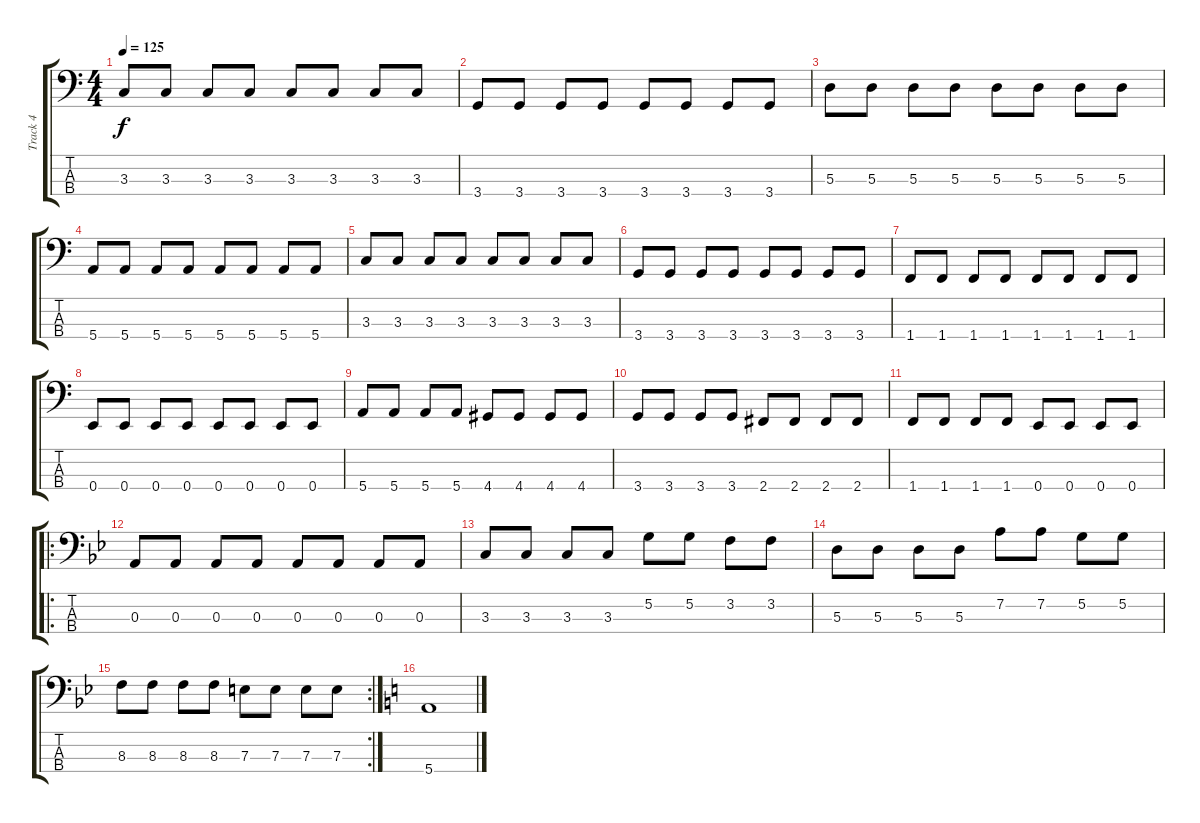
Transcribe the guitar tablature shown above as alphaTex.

\track ("Track 4" "Track 4") {instrument electricbasspick}
\staff {score tabs}
\tuning (G2 D2 A1 E1) {hide}
\ts (4 4)
\tempo 125
\clef f4
\ks c
3.3.8{dy f} 3.3.8 3.3.8 3.3.8 3.3.8 3.3.8 3.3.8 3.3.8 |
3.4.8 3.4.8 3.4.8 3.4.8 3.4.8 3.4.8 3.4.8 3.4.8 |
5.3.8 5.3.8 5.3.8 5.3.8 5.3.8 5.3.8 5.3.8 5.3.8 |
5.4.8 5.4.8 5.4.8 5.4.8 5.4.8 5.4.8 5.4.8 5.4.8 |
3.3.8 3.3.8 3.3.8 3.3.8 3.3.8 3.3.8 3.3.8 3.3.8 |
3.4.8 3.4.8 3.4.8 3.4.8 3.4.8 3.4.8 3.4.8 3.4.8 |
1.4.8 1.4.8 1.4.8 1.4.8 1.4.8 1.4.8 1.4.8 1.4.8 |
0.4.8 0.4.8 0.4.8 0.4.8 0.4.8 0.4.8 0.4.8 0.4.8 |
5.4.8 5.4.8 5.4.8 5.4.8 4.4.8 4.4.8 4.4.8 4.4.8 |
3.4.8 3.4.8 3.4.8 3.4.8 2.4.8 2.4.8 2.4.8 2.4.8 |
1.4.8 1.4.8 1.4.8 1.4.8 0.4.8 0.4.8 0.4.8 0.4.8 |
\ro
\ks bb
0.3.8 0.3.8 0.3.8 0.3.8 0.3.8 0.3.8 0.3.8 0.3.8 |
3.3.8 3.3.8 3.3.8 3.3.8 5.2.8 5.2.8 3.2.8 3.2.8 |
5.3.8 5.3.8 5.3.8 5.3.8 7.2.8 7.2.8 5.2.8 5.2.8 |
\rc 2
8.3.8 8.3.8 8.3.8 8.3.8 7.3.8 7.3.8 7.3.8 7.3.8 |
\ks c
5.4.1
